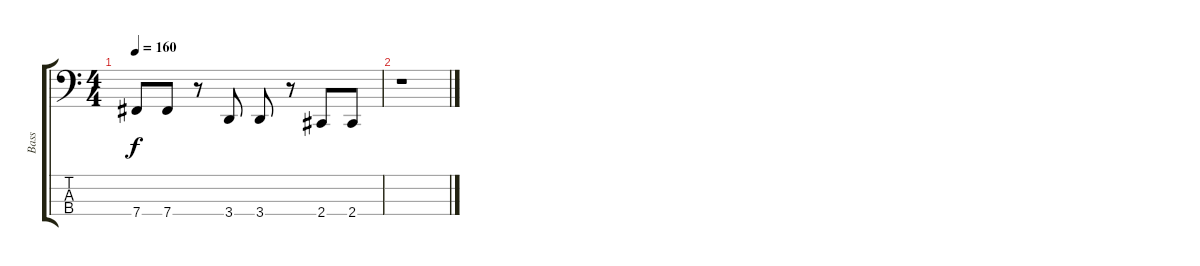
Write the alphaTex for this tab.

\track ("Bass" "Bass") {instrument electricbassfinger}
\staff {score tabs}
\tuning (E2 B1 Gb1 B0) {hide}
\ts (4 4)
\tempo 160
\clef f4
\ks c
7.4.8{dy f} 7.4.8 r.8 3.4.8 3.4.8 r.8 2.4.8 2.4.8 |
r.1
